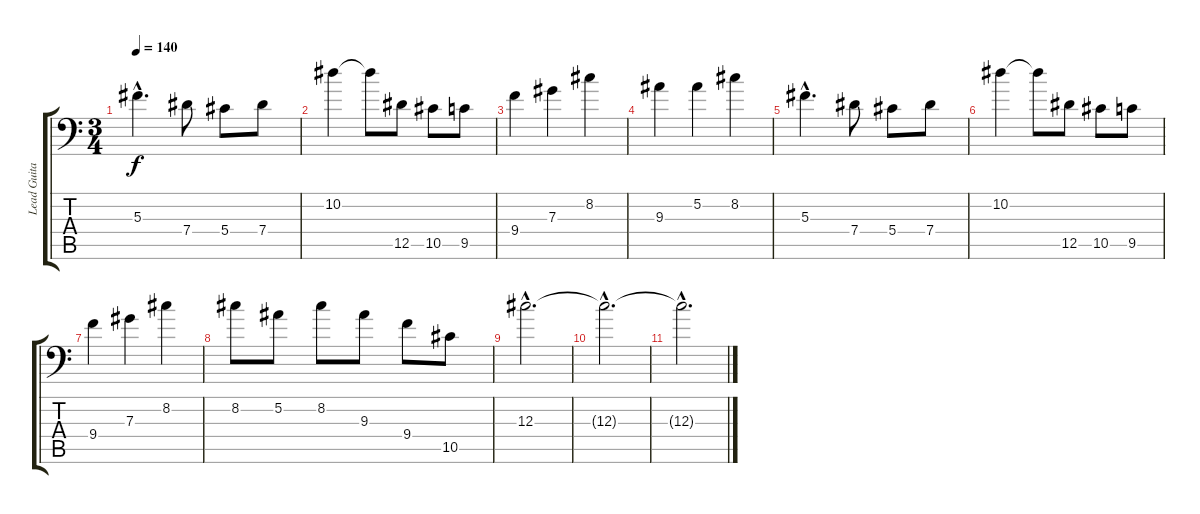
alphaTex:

\track ("Lead Guitar II" "Lead Guita") {instrument distortionguitar}
\staff {score tabs}
\tuning (Bb3 F3 Db3 Ab2 Eb2 Bb1) {hide}
\ts (3 4)
\tempo 140
\clef f4
\ks c
5.3{hac}.4{d dy f} 7.4.8 5.4.8 7.4.8 |
10.2.4 10.2{t}.8 12.5.8 10.5.8 9.5.8 |
9.4.4 7.3.4 8.2.4 |
9.3.4 5.2.4 8.2.4 |
5.3{hac}.4{d} 7.4.8 5.4.8 7.4.8 |
10.2.4 10.2{t}.8 12.5.8 10.5.8 9.5.8 |
9.4.4 7.3.4 8.2.4 |
8.2.8 5.2.8 8.2.8 9.3.8 9.4.8 10.5.8 |
12.3{hac}.2{d} |
12.3{hac t}.2{d} |
12.3{hac t}.2{d}
